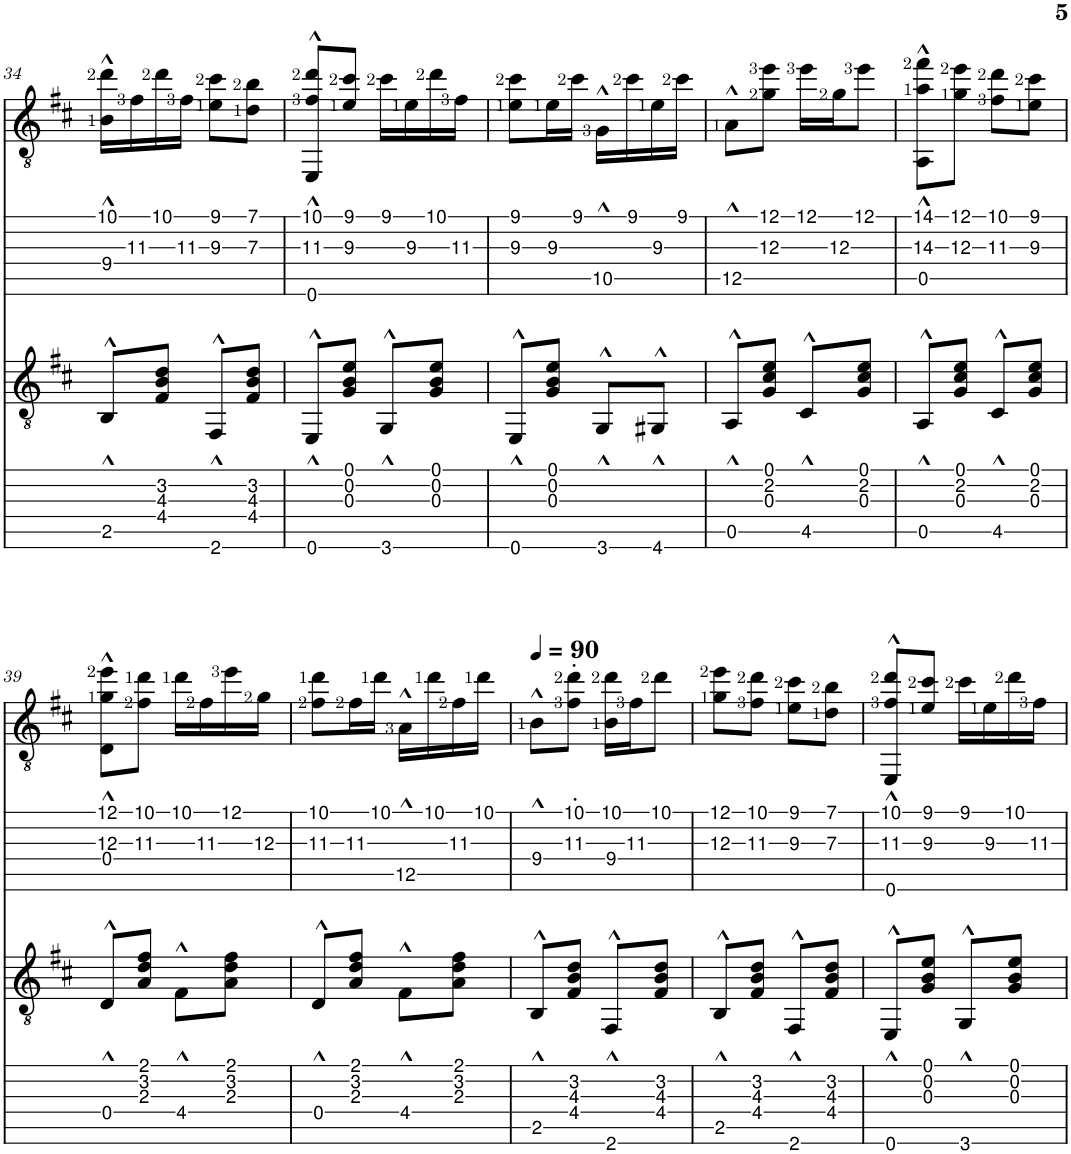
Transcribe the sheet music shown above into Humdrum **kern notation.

**kern	**kern	**kern	**kern
*part2	*part2	*part1	*part1
*staff4	*staff3	*staff2	*staff1
*I"Classical Guitar	*	*I"Classical Guitar	*
!!LO:PB:g=z
*	*clefGv2	*	*clefGv2
*k[f#c#]	*k[f#c#]	*k[f#c#]	*k[f#c#]
*	*	*b:	*b:
*M2/4	*M2/4	*M2/4	*M2/4
=34	=34	=34	=34
8BB^^L	8BB^^/L	16B^^\ 16dd^^\LL	16B\^^ 16dd\^^LL
.	.	16f#J	16f#\
8F#\ 8B\ 8d\J	8F#/ 8B/ 8d/J	16ddL	16dd\
.	.	16f#JJ	16f#\JJ
8FF#^^L	8FF#^^/L	8e\ 8cc#\L	8e\ 8cc#\L
8F#\ 8B\ 8d\J	8F#/ 8B/ 8d/J	8d\ 8b\J	8d\ 8b\J
=35	=35	=35	=35
8EE^^L	8EE^^/L	8EE^^\ 8f#^^\ 8dd^^\L	8EE/^^ 8f#/^^ 8dd/^^L
8G\ 8B\ 8e\J	8G/ 8B/ 8e/J	8e\ 8cc#\J	8e/ 8cc#/J
8GG^^L	8GG^^/L	16cc#LL	16cc#\LL
.	.	16eJ	16e\
8G\ 8B\ 8e\J	8G/ 8B/ 8e/J	16ddL	16dd\
.	.	16f#JJ	16f#\JJ
=36	=36	=36	=36
8EE^^L	8EE^^/L	8e\ 8cc#\L	8e\ 8cc#\L
8G\ 8B\ 8e\J	8G/ 8B/ 8e/J	16eL	16e\L
.	.	16cc#JJ	16cc#\JJ
8GG^^L	8GG^^/L	16G^^LL	16G^^\LL
.	.	16cc#J	16cc#\
8GG#X^^J	8GG#X^^/J	16eL	16e\
.	.	16cc#JJ	16cc#\JJ
=37	=37	=37	=37
8AA^^L	8AA^^/L	8A^^L	8A^^\L
8G\ 8c#\ 8e\J	8G/ 8c#/ 8e/J	8g\ 8ee\J	8g\ 8ee\J
8C#^^L	8C#^^/L	16eeLL	16ee\LL
.	.	16gJ	16g\J
8G\ 8c#\ 8e\J	8G/ 8c#/ 8e/J	8eeJ	8ee\J
=38	=38	=38	=38
8AA^^L	8AA^^/L	8AA^^\ 8a^^\ 8ff#^^\L	8AA\^^ 8a\^^ 8ff#\^^L
8G\ 8c#\ 8e\J	8G/ 8c#/ 8e/J	8g\ 8ee\J	8g\ 8ee\J
8C#^^L	8C#^^/L	8f#\ 8dd\L	8f#\ 8dd\L
8G\ 8c#\ 8e\J	8G/ 8c#/ 8e/J	8e\ 8cc#\J	8e\ 8cc#\J
!!LO:LB:g=z
=39	=39	=39	=39
8D^^L	8D^^/L	8D^^\ 8g^^\ 8ee^^\L	8D\^^ 8g\^^ 8ee\^^L
8A\ 8d\ 8f#\J	8A/ 8d/ 8f#/J	8f#\ 8dd\J	8f#\ 8dd\J
8F#^^L	8F#^^\L	16ddLL	16dd\LL
.	.	16f#J	16f#\
8A\ 8d\ 8f#\J	8A\ 8d\ 8f#\J	16eeL	16ee\
.	.	16gJJ	16g\JJ
=40	=40	=40	=40
8D^^L	8D^^/L	8f#\ 8dd\L	8f#\ 8dd\L
8A\ 8d\ 8f#\J	8A/ 8d/ 8f#/J	16f#L	16f#\L
.	.	16ddJJ	16dd\JJ
8F#^^L	8F#^^\L	16A^^LL	16A^^\LL
.	.	16ddJ	16dd\
8A\ 8d\ 8f#\J	8A\ 8d\ 8f#\J	16f#L	16f#\
.	.	16ddJJ	16dd\JJ
=41	=41	=41	=41
*	*	*	*MM90
8BB^^L	8BB^^/L	8B^^L	8B^^\L
8F#\ 8B\ 8d\J	8F#/ 8B/ 8d/J	8f#'\ 8dd'\J	8f#\' 8dd\'J
8FF#^^L	8FF#^^/L	16B\ 16dd\LL	16B\ 16dd\LL
.	.	16f#J	16f#\J
8F#\ 8B\ 8d\J	8F#/ 8B/ 8d/J	8ddJ	8dd\J
=42	=42	=42	=42
8BB^^L	8BB^^/L	8g\ 8ee\L	8g\ 8ee\L
8F#\ 8B\ 8d\J	8F#/ 8B/ 8d/J	8f#\ 8dd\J	8f#\ 8dd\J
8FF#^^L	8FF#^^/L	8e\ 8cc#\L	8e\ 8cc#\L
8F#\ 8B\ 8d\J	8F#/ 8B/ 8d/J	8d\ 8b\J	8d\ 8b\J
=43	=43	=43	=43
8EE^^L	8EE^^/L	8EE^^\ 8f#^^\ 8dd^^\L	8EE/^^ 8f#/^^ 8dd/^^L
8G\ 8B\ 8e\J	8G/ 8B/ 8e/J	8e\ 8cc#\J	8e/ 8cc#/J
8GG^^L	8GG^^/L	16cc#LL	16cc#\LL
.	.	16eJ	16e\
8G\ 8B\ 8e\J	8G/ 8B/ 8e/J	16ddL	16dd\
.	.	16f#JJ	16f#\JJ
=	=	=	=
*-	*-	*-	*-
